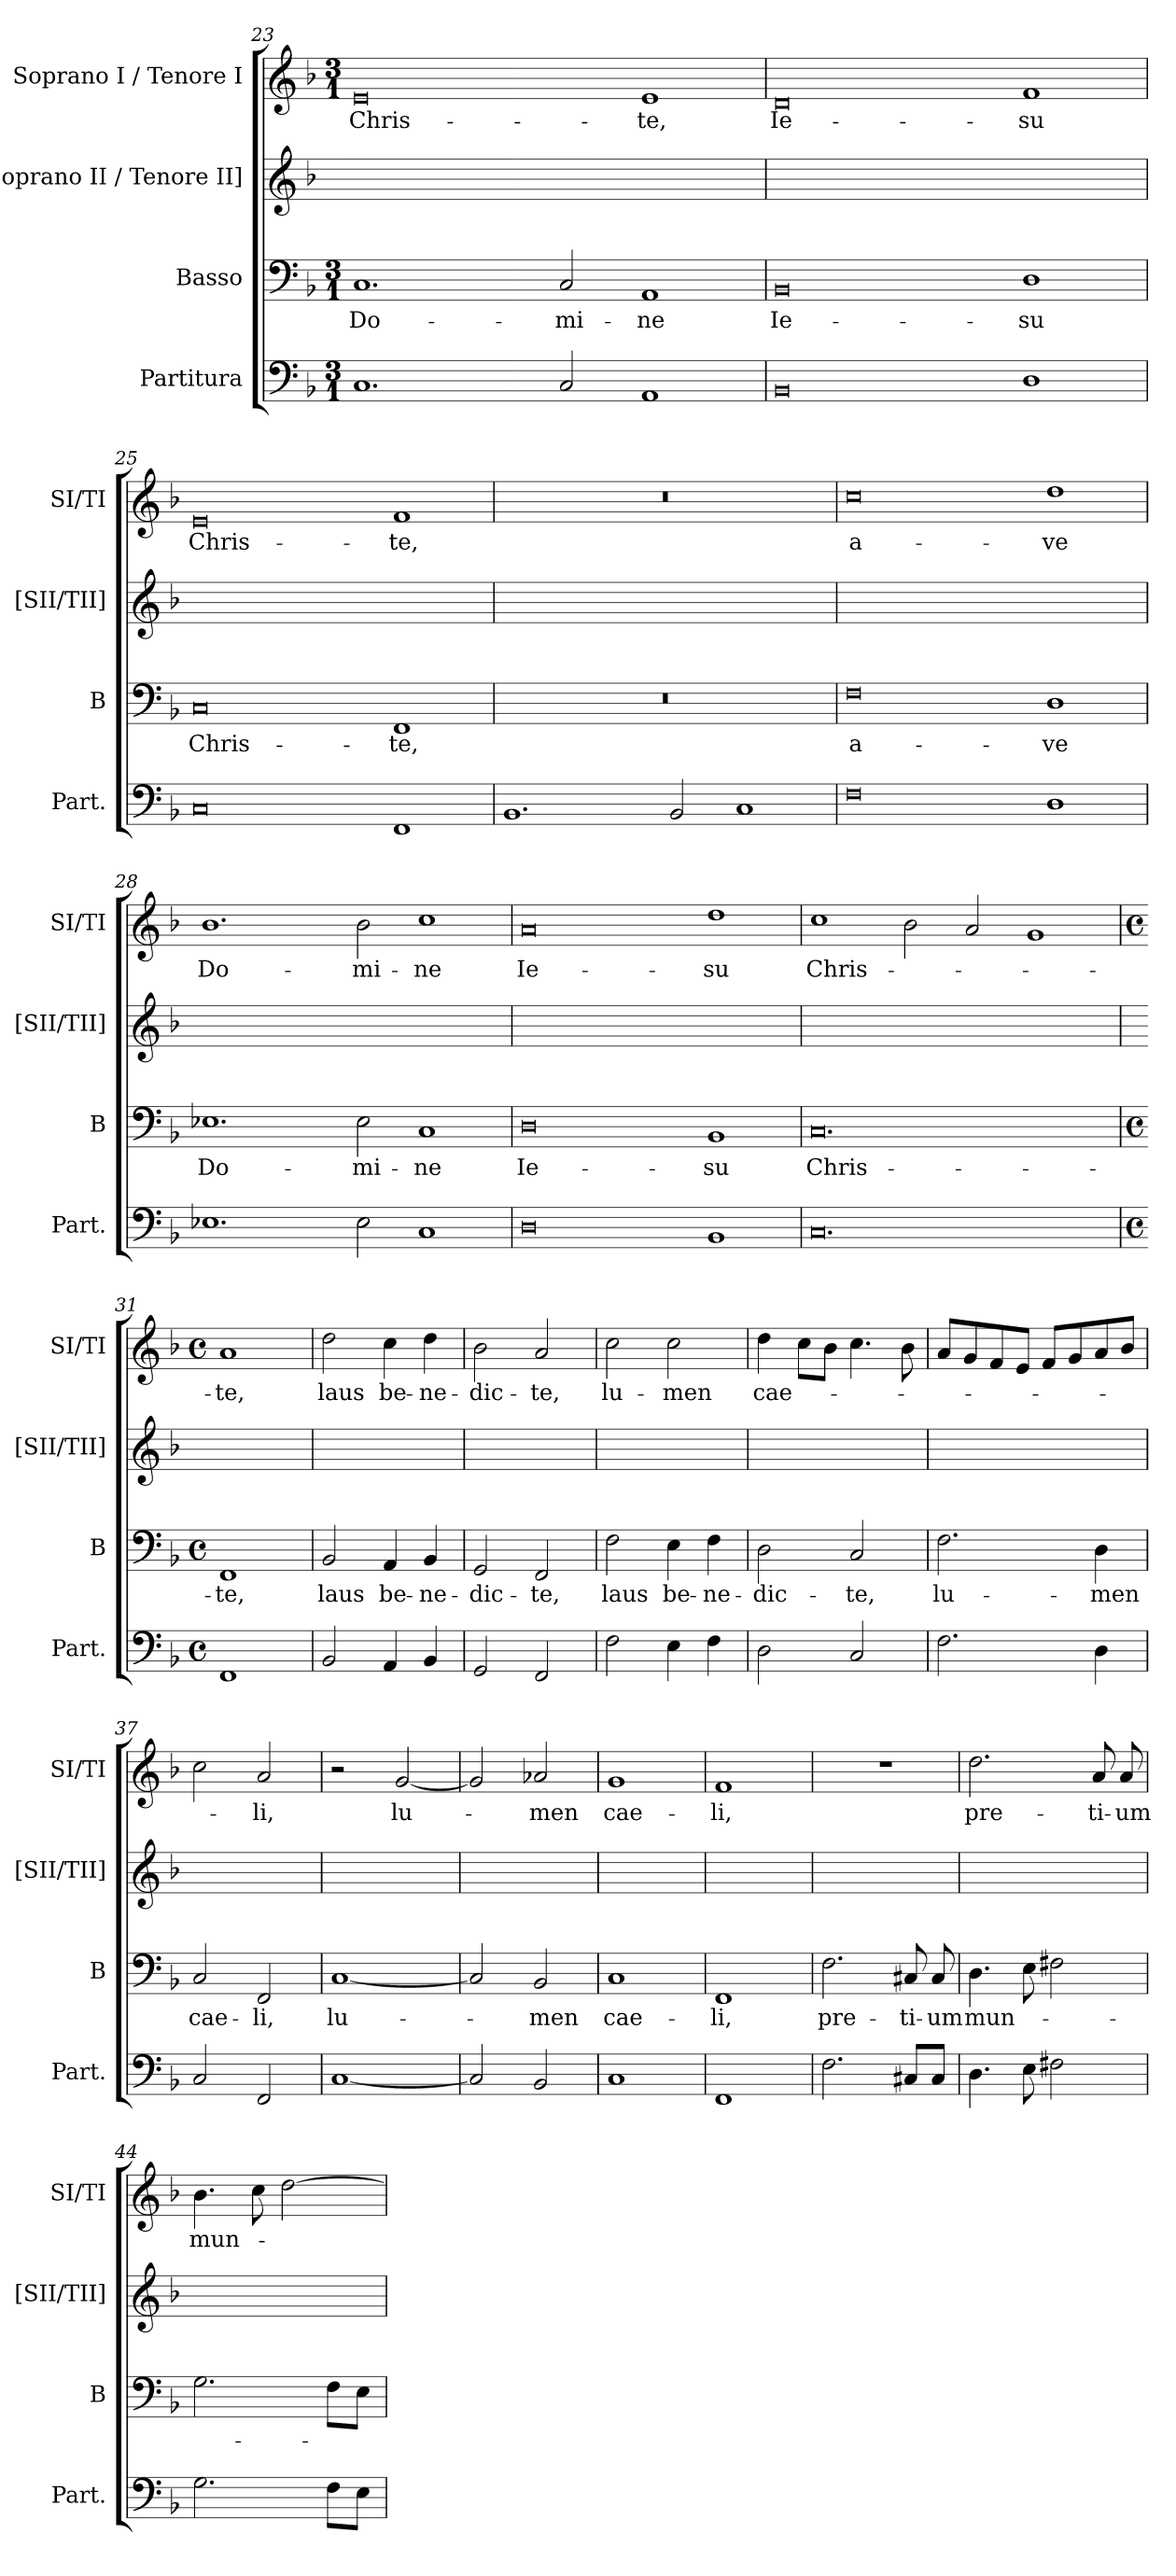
**kern	**kern	**text	**kern	**kern	**text
*part4	*part3	*part3	*part2	*part1	*part1
*staff4	*staff3	*staff3	*staff2	*staff1	*staff1
*I"Partitura	*I"Basso	*	*I"[Soprano II / Tenore II]	*I"Soprano I / Tenore I	*
*I'Part.	*I'B	*	*I'[SII/TII]	*I'SI/TI	*
*clefF4	*clefF4	*	*clefG2	*clefG2	*
*k[b-]	*k[b-]	*	*k[b-]	*k[b-]	*
*M3/1	*M3/1	*	*	*M3/1	*
=23	=23	=23	=23	=23	=23
!	!	!LO:LY:b	!	!	!LO:LY:b
1.C	1.C	Do-	1ryy	0e	Chris-
.	.	.	0ryy	.	.
!	!	!LO:LY:b	!	!	!
2C/	2C/	-mi-	.	.	.
!	!	!LO:LY:b	!	!	!LO:LY:b
1AA	1AA	-ne	.	1e	-te,
=24	=24	=24	=24	=24	=24
!	!	!LO:LY:b	!	!	!LO:LY:b
0BB-	0BB-	Ie-	1ryy	0d	Ie-
.	.	.	0ryy	.	.
!	!	!LO:LY:b	!	!	!LO:LY:b
1D	1D	-su	.	1f	-su
=25	=25	=25	=25	=25	=25
!	!	!LO:LY:b	!	!	!LO:LY:b
0C	0C	Chris-	1ryy	0e	Chris-
.	.	.	0ryy	.	.
!	!	!LO:LY:b	!	!	!LO:LY:b
1FF	1FF	-te,	.	1f	-te,
=26	=26	=26	=26	=26	=26
1.BB-	0.r	.	1ryy	0.r	.
.	.	.	0ryy	.	.
2BB-/	.	.	.	.	.
1C	.	.	.	.	.
=27	=27	=27	=27	=27	=27
!	!	!LO:LY:b	!	!	!LO:LY:b
0F	0F	a-	1ryy	0cc	a-
.	.	.	0ryy	.	.
!	!	!LO:LY:b	!	!	!LO:LY:b
1D	1D	-ve	.	1dd	-ve
=28	=28	=28	=28	=28	=28
!	!	!LO:LY:b	!	!	!LO:LY:b
1.E-X	1.E-X	Do-	1ryy	1.b-	Do-
.	.	.	0ryy	.	.
!	!	!LO:LY:b	!	!	!LO:LY:b
2E-\	2E-\	-mi-	.	2b-\	-mi-
!	!	!LO:LY:b	!	!	!LO:LY:b
1C	1C	-ne	.	1cc	-ne
=29	=29	=29	=29	=29	=29
!	!	!LO:LY:b	!	!	!LO:LY:b
0D	0D	Ie-	1ryy	0a	Ie-
.	.	.	0ryy	.	.
!	!	!LO:LY:b	!	!	!LO:LY:b
1BB-	1BB-	-su	.	1dd	-su
=30	=30	=30	=30	=30	=30
!	!	!LO:LY:b	!	!	!LO:LY:b
0.C	0.C	Chris-	1ryy	1cc	Chris-
.	.	.	0ryy	2b-\	.
.	.	.	.	2a/	.
.	.	.	.	1g	.
=31	=31	=31	=31	=31	=31
*M4/4	*M4/4	*	*	*M4/4	*
*met(c)	*met(c)	*	*	*met(c)	*
*	*	*	*	*MM120	*
!	!	!LO:LY:b	!	!	!LO:LY:b
1FF	1FF	-te,	1ryy	1a	-te,
=32	=32	=32	=32	=32	=32
!	!	!LO:LY:b	!	!	!LO:LY:b
2BB-/	2BB-/	laus	1ryy	2dd\	laus
!	!	!LO:LY:b	!	!	!LO:LY:b
4AA/	4AA/	be-	.	4cc\	be-
!	!	!LO:LY:b	!	!	!LO:LY:b
4BB-/	4BB-/	-ne-	.	4dd\	-ne-
=33	=33	=33	=33	=33	=33
!	!	!LO:LY:b	!	!	!LO:LY:b
2GG/	2GG/	-dic-	1ryy	2b-\	-dic-
!	!	!LO:LY:b	!	!	!LO:LY:b
2FF/	2FF/	-te,	.	2a/	-te,
=34	=34	=34	=34	=34	=34
!	!	!LO:LY:b	!	!	!LO:LY:b
2F\	2F\	laus	1ryy	2cc\	lu-
!	!	!LO:LY:b	!	!	!LO:LY:b
4E\	4E\	be-	.	2cc\	-men
!	!	!LO:LY:b	!	!	!
4F\	4F\	-ne-	.	.	.
=35	=35	=35	=35	=35	=35
!	!	!LO:LY:b	!	!	!LO:LY:b
2D\	2D\	-dic-	1ryy	4dd\	cae-
.	.	.	.	8cc\L	.
.	.	.	.	8b-\J	.
!	!	!LO:LY:b	!	!	!
2C/	2C/	-te,	.	4.cc\	.
.	.	.	.	8b-\	.
=36	=36	=36	=36	=36	=36
!	!	!LO:LY:b	!	!	!
2.F\	2.F\	lu-	1ryy	8a/L	.
.	.	.	.	8g/	.
.	.	.	.	8f/	.
.	.	.	.	8e/J	.
.	.	.	.	8f/L	.
.	.	.	.	8g/	.
!	!	!LO:LY:b	!	!	!
4D\	4D\	-men	.	8a/	.
.	.	.	.	8b-/J	.
=37	=37	=37	=37	=37	=37
!	!	!LO:LY:b	!	!	!
2C/	2C/	cae-	1ryy	2cc\	.
!	!	!LO:LY:b	!	!	!LO:LY:b
2FF/	2FF/	-li,	.	2a/	-li,
=38	=38	=38	=38	=38	=38
!	!	!LO:LY:b	!	!	!
[1C	[1C	lu-	1ryy	2r	.
!	!	!	!	!	!LO:LY:b
.	.	.	.	[2g/	lu-
=39	=39	=39	=39	=39	=39
2C/]	2C/]	.	1ryy	2g/]	.
!	!	!LO:LY:b	!	!	!LO:LY:b
2BB-/	2BB-/	-men	.	2a-X/	-men
=40	=40	=40	=40	=40	=40
!	!	!LO:LY:b	!	!	!LO:LY:b
1C	1C	cae-	1ryy	1g	cae-
=41	=41	=41	=41	=41	=41
!	!	!LO:LY:b	!	!	!LO:LY:b
1FF	1FF	-li,	1ryy	1f	-li,
=42	=42	=42	=42	=42	=42
!	!	!LO:LY:b	!	!	!
2.F\	2.F\	pre-	1ryy	1r	.
!	!	!LO:LY:b	!	!	!
8C#X/L	8C#X/	-ti-	.	.	.
!	!	!LO:LY:b	!	!	!
8C#/J	8C#/	-um	.	.	.
=43	=43	=43	=43	=43	=43
!	!	!LO:LY:b	!	!	!LO:LY:b
4.D\	4.D\	mun-	1ryy	2.dd\	pre-
8E\	8E\	.	.	.	.
2F#X\	2F#X\	.	.	.	.
!	!	!	!	!	!LO:LY:b
.	.	.	.	8a/	-ti-
!	!	!	!	!	!LO:LY:b
.	.	.	.	8a/	-um
=44	=44	=44	=44	=44	=44
!	!	!	!	!	!LO:LY:b
2.G\	2.G\	.	1ryy	4.b-\	mun-
.	.	.	.	8cc\	.
.	.	.	.	[2dd\	.
8F\L	8F\L	.	.	.	.
8E\J	8E\J	.	.	.	.
=	=	=	=	=	=
*-	*-	*-	*-	*-	*-
